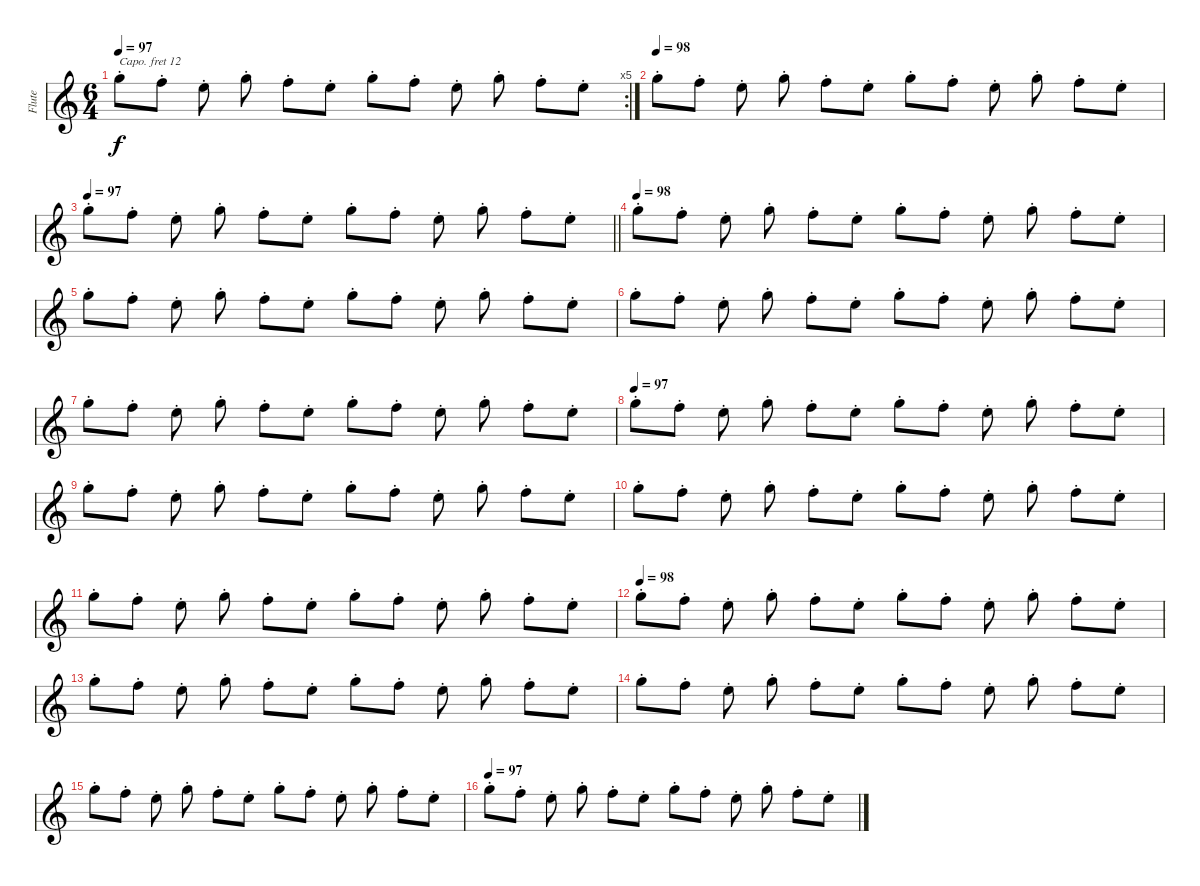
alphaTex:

\track ("Flute" "Flute") {instrument piccolo}
\staff {score}
\capo 12
\tuning (E4 C4 G3 C3 G2 C2) {hide}
\rc 5
\ts (6 4)
\tempo 97
\clef g2
\ks c
7.2{st}.8{dy f} 5.2{st}.8 4.2{st}.8{beam split} 7.2{st}.8 5.2{st}.8 4.2{st}.8 7.2{st}.8 5.2{st}.8 4.2{st}.8{beam split} 7.2{st}.8 5.2{st}.8 4.2{st}.8 |
\tempo 98
7.2{st}.8 5.2{st}.8 4.2{st}.8{beam split} 7.2{st}.8 5.2{st}.8 4.2{st}.8 7.2{st}.8 5.2{st}.8 4.2{st}.8{beam split} 7.2{st}.8 5.2{st}.8 4.2{st}.8 |
\tempo 97
\barLineRight lightlight
7.2{st}.8 5.2{st}.8 4.2{st}.8{beam split} 7.2{st}.8 5.2{st}.8 4.2{st}.8 7.2{st}.8 5.2{st}.8 4.2{st}.8{beam split} 7.2{st}.8 5.2{st}.8 4.2{st}.8 |
\tempo 98
7.2{st}.8 5.2{st}.8 4.2{st}.8{beam split} 7.2{st}.8 5.2{st}.8 4.2{st}.8 7.2{st}.8 5.2{st}.8 4.2{st}.8{beam split} 7.2{st}.8 5.2{st}.8 4.2{st}.8 |
7.2{st}.8 5.2{st}.8 4.2{st}.8{beam split} 7.2{st}.8 5.2{st}.8 4.2{st}.8 7.2{st}.8 5.2{st}.8 4.2{st}.8{beam split} 7.2{st}.8 5.2{st}.8 4.2{st}.8 |
7.2{st}.8 5.2{st}.8 4.2{st}.8{beam split} 7.2{st}.8 5.2{st}.8 4.2{st}.8 7.2{st}.8 5.2{st}.8 4.2{st}.8{beam split} 7.2{st}.8 5.2{st}.8 4.2{st}.8 |
7.2{st}.8 5.2{st}.8 4.2{st}.8{beam split} 7.2{st}.8 5.2{st}.8 4.2{st}.8 7.2{st}.8 5.2{st}.8 4.2{st}.8{beam split} 7.2{st}.8 5.2{st}.8 4.2{st}.8 |
\tempo 97
7.2{st}.8 5.2{st}.8 4.2{st}.8{beam split} 7.2{st}.8 5.2{st}.8 4.2{st}.8 7.2{st}.8 5.2{st}.8 4.2{st}.8{beam split} 7.2{st}.8 5.2{st}.8 4.2{st}.8 |
7.2{st}.8 5.2{st}.8 4.2{st}.8{beam split} 7.2{st}.8 5.2{st}.8 4.2{st}.8 7.2{st}.8 5.2{st}.8 4.2{st}.8{beam split} 7.2{st}.8 5.2{st}.8 4.2{st}.8 |
7.2{st}.8 5.2{st}.8 4.2{st}.8{beam split} 7.2{st}.8 5.2{st}.8 4.2{st}.8 7.2{st}.8 5.2{st}.8 4.2{st}.8{beam split} 7.2{st}.8 5.2{st}.8 4.2{st}.8 |
7.2{st}.8 5.2{st}.8 4.2{st}.8{beam split} 7.2{st}.8 5.2{st}.8 4.2{st}.8 7.2{st}.8 5.2{st}.8 4.2{st}.8{beam split} 7.2{st}.8 5.2{st}.8 4.2{st}.8 |
\tempo 98
7.2{st}.8 5.2{st}.8 4.2{st}.8{beam split} 7.2{st}.8 5.2{st}.8 4.2{st}.8 7.2{st}.8 5.2{st}.8 4.2{st}.8{beam split} 7.2{st}.8 5.2{st}.8 4.2{st}.8 |
7.2{st}.8 5.2{st}.8 4.2{st}.8{beam split} 7.2{st}.8 5.2{st}.8 4.2{st}.8 7.2{st}.8 5.2{st}.8 4.2{st}.8{beam split} 7.2{st}.8 5.2{st}.8 4.2{st}.8 |
7.2{st}.8 5.2{st}.8 4.2{st}.8{beam split} 7.2{st}.8 5.2{st}.8 4.2{st}.8 7.2{st}.8 5.2{st}.8 4.2{st}.8{beam split} 7.2{st}.8 5.2{st}.8 4.2{st}.8 |
7.2{st}.8 5.2{st}.8 4.2{st}.8{beam split} 7.2{st}.8 5.2{st}.8 4.2{st}.8 7.2{st}.8 5.2{st}.8 4.2{st}.8{beam split} 7.2{st}.8 5.2{st}.8 4.2{st}.8 |
\tempo 97
7.2{st}.8 5.2{st}.8 4.2{st}.8{beam split} 7.2{st}.8 5.2{st}.8 4.2{st}.8 7.2{st}.8 5.2{st}.8 4.2{st}.8{beam split} 7.2{st}.8 5.2{st}.8 4.2{st}.8
